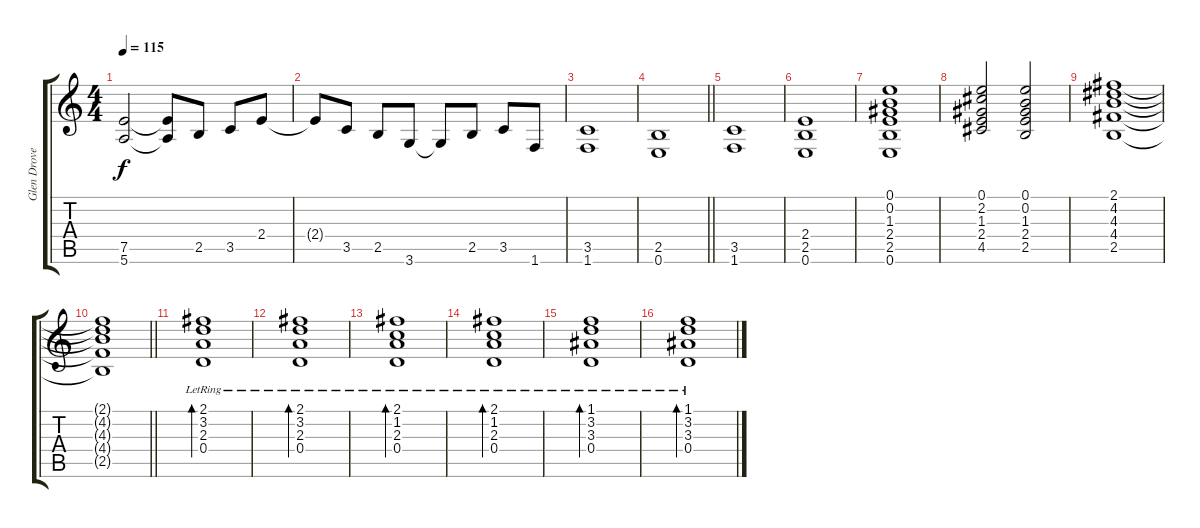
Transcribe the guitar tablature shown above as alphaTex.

\track ("Glen Drover" "Glen Drove") {instrument distortionguitar}
\staff {score tabs}
\tuning (E4 B3 G3 D3 A2 E2) {hide}
\ts (4 4)
\tempo 115
\clef g2
\ks c
(7.5 5.6).2{dy f} (7.5{t} 5.6{t}).8 2.5.8 3.5.8 2.4.8 |
2.4{t}.8 3.5.8 2.5.8 3.6.8 3.6{t}.8 2.5.8 3.5.8 1.6.8 |
(3.5 1.6).1 |
\barLineRight lightlight
(2.5 0.6).1 |
(3.5 1.6).1 |
(2.4 2.5 0.6).1 |
(0.1 0.2 1.3 2.4 2.5 0.6).1 |
(0.1 2.2 1.3 2.4 4.5).2 (0.1 0.2 1.3 2.4 2.5).2 |
(2.1 4.2 4.3 4.4 2.5).1 |
\barLineRight lightlight
(2.1{t} 4.2{t} 4.3{t} 4.4{t} 2.5{t}).1 |
(2.1 3.2 2.3 0.4{lr}).1{bd 120 volume 16 instrument acousticguitarsteel} |
(2.1 3.2 2.3 0.4{lr}).1{bd 120} |
(2.1 1.2 2.3 0.4{lr}).1{bd 120} |
(2.1 1.2 2.3 0.4{lr}).1{bd 120} |
(1.1 3.2 3.3 0.4{lr}).1{bd 120} |
(1.1 3.2 3.3 0.4{lr}).1{bd 120}
